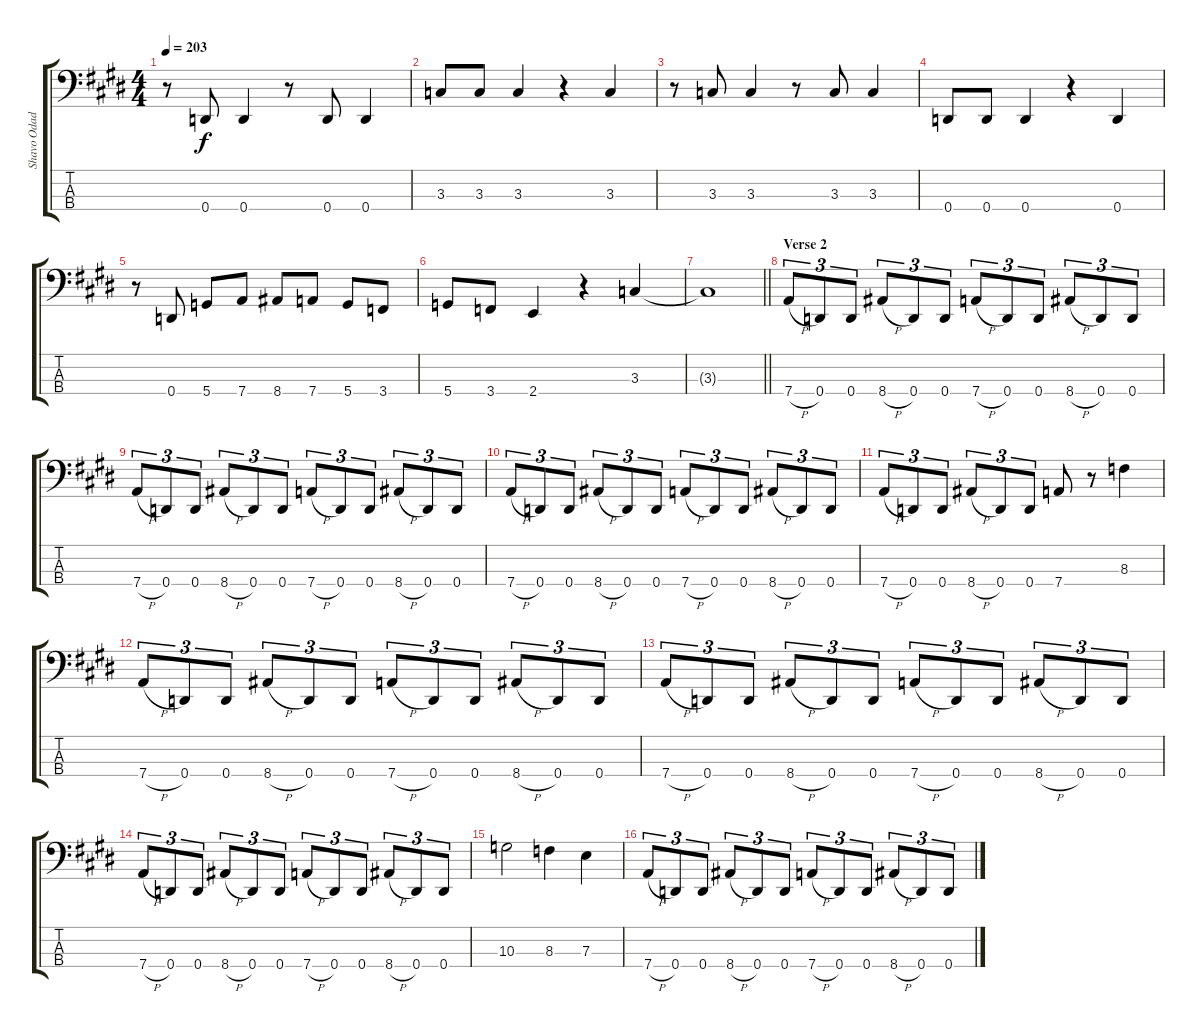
\track ("Shavo Odadjian [Bass Guitar]" "Shavo Odad") {instrument electricbassfinger}
\staff {score tabs}
\tuning (G2 D2 A1 D1) {hide}
\ts (4 4)
\tempo 203
\clef f4
\ks c#minor
r.8{dy f} 0.4.8 0.4.4 r.8 0.4.8 0.4.4 |
3.3.8 3.3.8 3.3.4 r.4 3.3.4 |
r.8 3.3.8 3.3.4 r.8 3.3.8 3.3.4 |
0.4.8 0.4.8 0.4.4 r.4 0.4.4 |
r.8 0.4.8 5.4.8 7.4.8 8.4.8 7.4.8 5.4.8 3.4.8 |
5.4.8 3.4.8 2.4.4 r.4 3.3.4 |
\barLineRight lightlight
3.3{t}.1 |
\section ("" "Verse 2")
7.4{h}.8{tu (3 2)} 0.4.8{tu (3 2)} 0.4.8{tu (3 2)} 8.4{h}.8{tu (3 2)} 0.4.8{tu (3 2)} 0.4.8{tu (3 2)} 7.4{h}.8{tu (3 2)} 0.4.8{tu (3 2)} 0.4.8{tu (3 2)} 8.4{h}.8{tu (3 2)} 0.4.8{tu (3 2)} 0.4.8{tu (3 2)} |
7.4{h}.8{tu (3 2)} 0.4.8{tu (3 2)} 0.4.8{tu (3 2)} 8.4{h}.8{tu (3 2)} 0.4.8{tu (3 2)} 0.4.8{tu (3 2)} 7.4{h}.8{tu (3 2)} 0.4.8{tu (3 2)} 0.4.8{tu (3 2)} 8.4{h}.8{tu (3 2)} 0.4.8{tu (3 2)} 0.4.8{tu (3 2)} |
7.4{h}.8{tu (3 2)} 0.4.8{tu (3 2)} 0.4.8{tu (3 2)} 8.4{h}.8{tu (3 2)} 0.4.8{tu (3 2)} 0.4.8{tu (3 2)} 7.4{h}.8{tu (3 2)} 0.4.8{tu (3 2)} 0.4.8{tu (3 2)} 8.4{h}.8{tu (3 2)} 0.4.8{tu (3 2)} 0.4.8{tu (3 2)} |
7.4{h}.8{tu (3 2)} 0.4.8{tu (3 2)} 0.4.8{tu (3 2)} 8.4{h}.8{tu (3 2)} 0.4.8{tu (3 2)} 0.4.8{tu (3 2)} 7.4.8 r.8 8.3.4 |
7.4{h}.8{tu (3 2)} 0.4.8{tu (3 2)} 0.4.8{tu (3 2)} 8.4{h}.8{tu (3 2)} 0.4.8{tu (3 2)} 0.4.8{tu (3 2)} 7.4{h}.8{tu (3 2)} 0.4.8{tu (3 2)} 0.4.8{tu (3 2)} 8.4{h}.8{tu (3 2)} 0.4.8{tu (3 2)} 0.4.8{tu (3 2)} |
7.4{h}.8{tu (3 2)} 0.4.8{tu (3 2)} 0.4.8{tu (3 2)} 8.4{h}.8{tu (3 2)} 0.4.8{tu (3 2)} 0.4.8{tu (3 2)} 7.4{h}.8{tu (3 2)} 0.4.8{tu (3 2)} 0.4.8{tu (3 2)} 8.4{h}.8{tu (3 2)} 0.4.8{tu (3 2)} 0.4.8{tu (3 2)} |
7.4{h}.8{tu (3 2)} 0.4.8{tu (3 2)} 0.4.8{tu (3 2)} 8.4{h}.8{tu (3 2)} 0.4.8{tu (3 2)} 0.4.8{tu (3 2)} 7.4{h}.8{tu (3 2)} 0.4.8{tu (3 2)} 0.4.8{tu (3 2)} 8.4{h}.8{tu (3 2)} 0.4.8{tu (3 2)} 0.4.8{tu (3 2)} |
10.3.2 8.3.4 7.3.4 |
7.4{h}.8{tu (3 2)} 0.4.8{tu (3 2)} 0.4.8{tu (3 2)} 8.4{h}.8{tu (3 2)} 0.4.8{tu (3 2)} 0.4.8{tu (3 2)} 7.4{h}.8{tu (3 2)} 0.4.8{tu (3 2)} 0.4.8{tu (3 2)} 8.4{h}.8{tu (3 2)} 0.4.8{tu (3 2)} 0.4.8{tu (3 2)}
